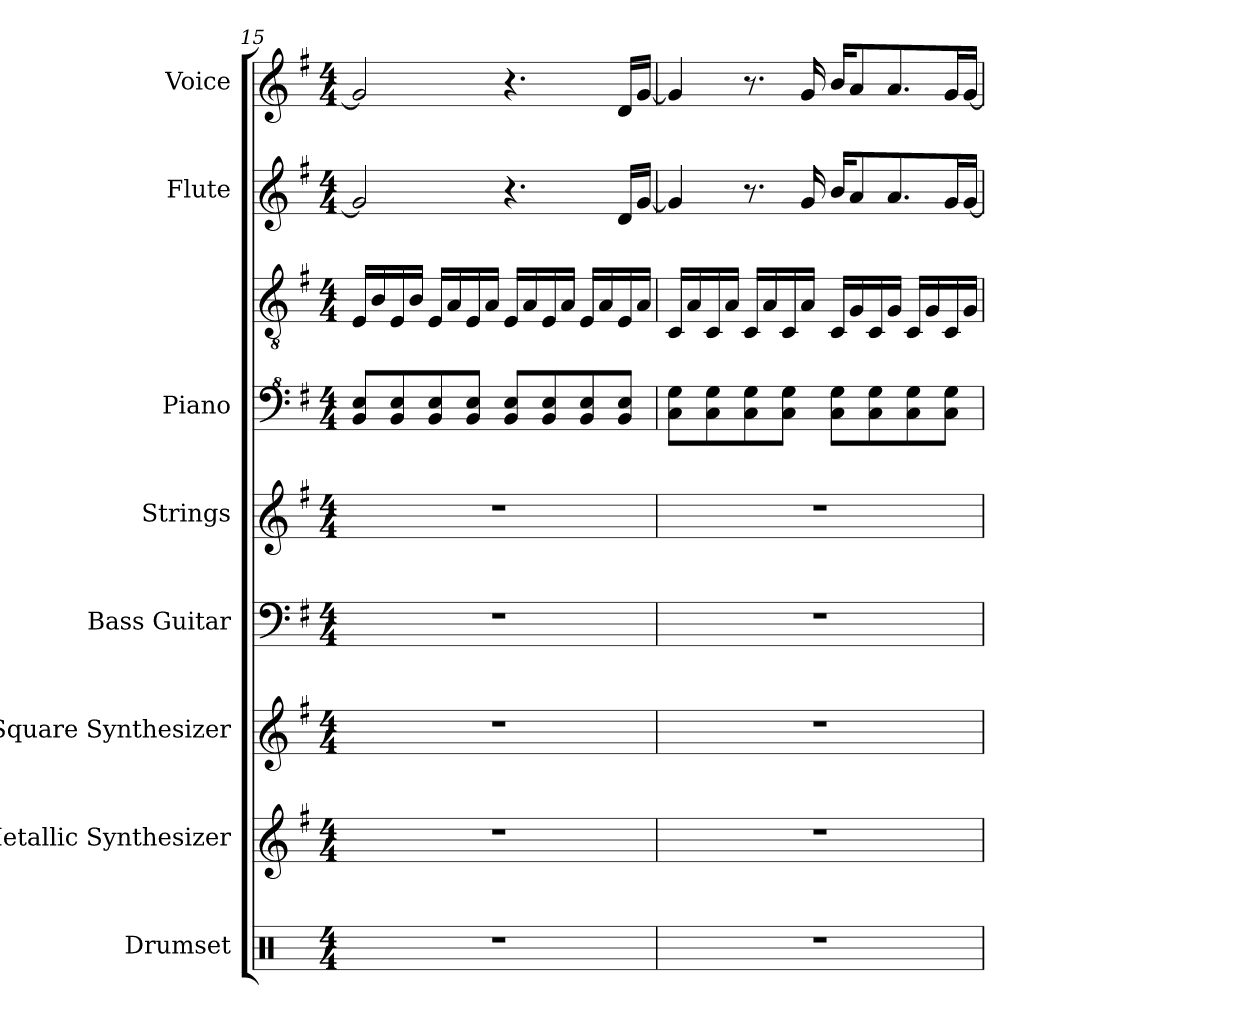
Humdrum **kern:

**kern	**kern	**kern	**kern	**kern	**kern	**kern	**kern	**kern
*part8	*part7	*part6	*part5	*part4	*part3	*part3	*part2	*part1
*staff9	*staff8	*staff7	*staff6	*staff5	*staff4	*staff3	*staff2	*staff1
*I"Drumset	*I"Metallic Synthesizer	*I"Square Synthesizer	*I"Bass Guitar	*I"Strings	*I"Piano	*	*I"Flute	*I"Voice
*I'D. Set	*I'Synth.	*I'Synth.	*I'B. Guit.	*I'St.	*I'Pno.	*	*I'Fl.	*I'Vo.
!!LO:PB:g=z
*clefX	*clefG2	*clefG2	*clefF4	*clefG2	*clefF^4	*clefGv2	*clefG2	*clefG2
*	*	*	*ITrd7c12	*	*	*	*	*
*k[]	*k[f#]	*k[f#]	*k[f#]	*k[f#]	*k[f#]	*k[f#]	*k[f#]	*k[f#]
*M4/4	*M4/4	*M4/4	*M4/4	*M4/4	*M4/4	*M4/4	*M4/4	*M4/4
=15	=15	=15	=15	=15	=15	=15	=15	=15
1r	1r	1r	1r	1r	8B/ 8e/L	16E/LL	2g/]	2g/]
.	.	.	.	.	.	16B/	.	.
.	.	.	.	.	8B/ 8e/	16E/	.	.
.	.	.	.	.	.	16B/JJ	.	.
.	.	.	.	.	8B/ 8e/	16E/LL	.	.
.	.	.	.	.	.	16A/	.	.
.	.	.	.	.	8B/ 8e/J	16E/	.	.
.	.	.	.	.	.	16A/JJ	.	.
.	.	.	.	.	8B/ 8e/L	16E/LL	4.r	4.r
.	.	.	.	.	.	16A/	.	.
.	.	.	.	.	8B/ 8e/	16E/	.	.
.	.	.	.	.	.	16A/JJ	.	.
.	.	.	.	.	8B/ 8e/	16E/LL	.	.
.	.	.	.	.	.	16A/	.	.
.	.	.	.	.	8B/ 8e/J	16E/	16d/LL	16d/LL
.	.	.	.	.	.	16A/JJ	[16g/JJ	[16g/JJ
=16	=16	=16	=16	=16	=16	=16	=16	=16
1r	1r	1r	1r	1r	8c\ 8g\L	16C/LL	4g/]	4g/]
.	.	.	.	.	.	16A/	.	.
.	.	.	.	.	8c\ 8g\	16C/	.	.
.	.	.	.	.	.	16A/JJ	.	.
.	.	.	.	.	8c\ 8g\	16C/LL	8.r	8.r
.	.	.	.	.	.	16A/	.	.
.	.	.	.	.	8c\ 8g\J	16C/	.	.
.	.	.	.	.	.	16A/JJ	16g/	16g/
.	.	.	.	.	8c\ 8g\L	16C/LL	16b/KL	16b/KL
.	.	.	.	.	.	16G/	8a/	8a/
.	.	.	.	.	8c\ 8g\	16C/	.	.
.	.	.	.	.	.	16G/JJ	8.a/	8.a/
.	.	.	.	.	8c\ 8g\	16C/LL	.	.
.	.	.	.	.	.	16G/	.	.
.	.	.	.	.	8c\ 8g\J	16C/	16g/L	16g/L
.	.	.	.	.	.	16G/JJ	[16g/JJ	[16g/JJ
=	=	=	=	=	=	=	=	=
*-	*-	*-	*-	*-	*-	*-	*-	*-
